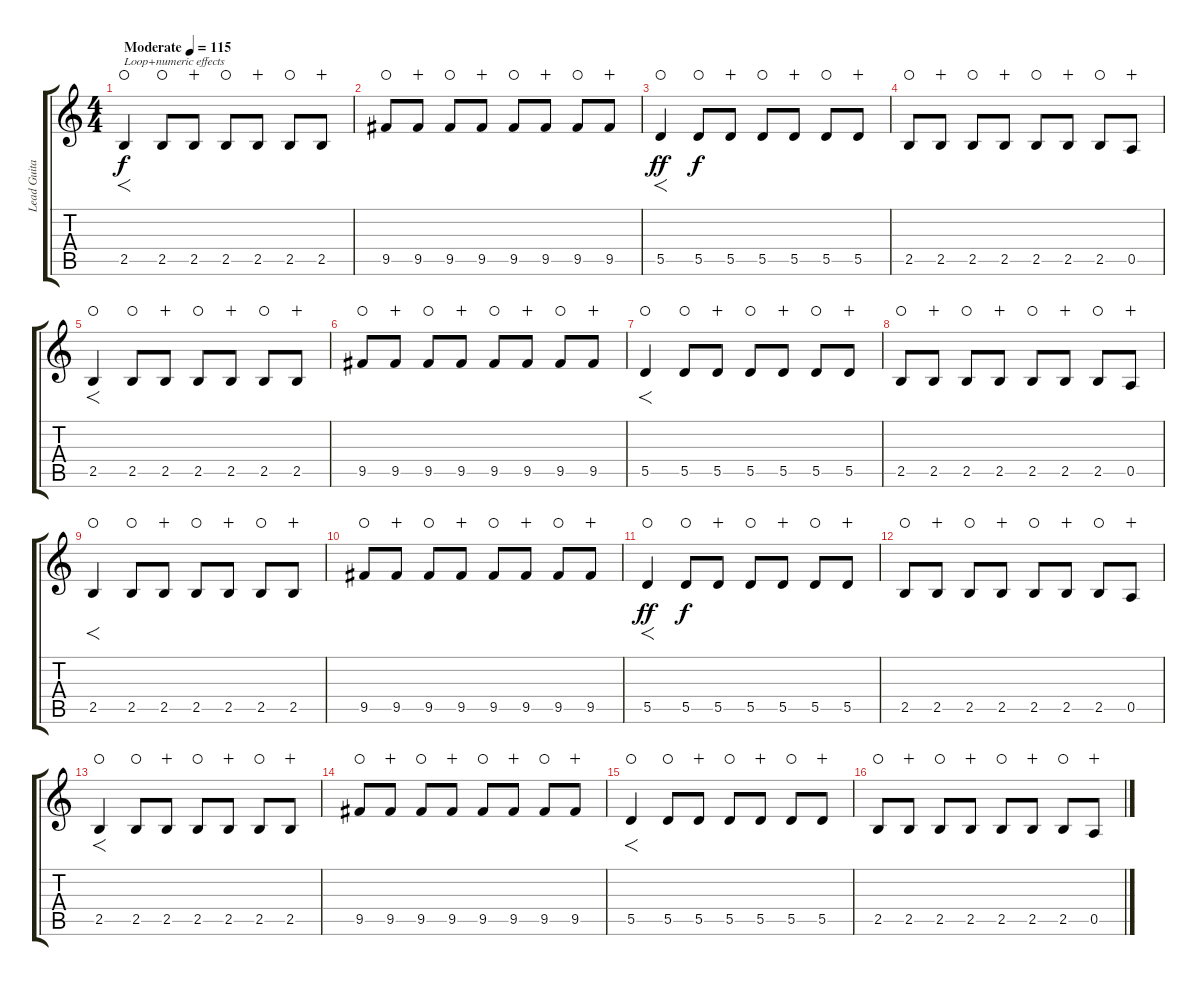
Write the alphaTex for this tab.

\track ("Lead Guitar" "Lead Guita") {instrument distortionguitar}
\staff {score tabs}
\tuning (E4 B3 G3 D3 A2 D2) {hide}
\ts (4 4)
\tempo (115 "Moderate")
\clef g2
\ks c
2.5.4{f txt "Loop+numeric effects" dy f instrument distortionguitar waho} 2.5.8{waho} 2.5.8{wahc} 2.5.8{waho} 2.5.8{wahc} 2.5.8{waho} 2.5.8{wahc} |
9.5.8{waho} 9.5.8{volume 5 wahc} 9.5.8{waho} 9.5.8{wahc} 9.5.8{waho} 9.5.8{wahc} 9.5.8{waho} 9.5.8{wahc} |
5.5.4{f dy ff volume 14 waho} 5.5.8{dy f waho} 5.5.8{wahc} 5.5.8{waho} 5.5.8{wahc} 5.5.8{waho} 5.5.8{wahc} |
2.5.8{waho} 2.5.8{wahc} 2.5.8{volume 6 waho} 2.5.8{wahc} 2.5.8{waho} 2.5.8{wahc} 2.5.8{waho} 0.5.8{wahc} |
2.5.4{f volume 14 waho} 2.5.8{waho} 2.5.8{wahc} 2.5.8{waho} 2.5.8{wahc} 2.5.8{waho} 2.5.8{wahc} |
9.5.8{waho} 9.5.8{volume 4 wahc} 9.5.8{waho} 9.5.8{wahc} 9.5.8{waho} 9.5.8{wahc} 9.5.8{waho} 9.5.8{wahc} |
5.5.4{f volume 14 waho} 5.5.8{waho} 5.5.8{wahc} 5.5.8{waho} 5.5.8{wahc} 5.5.8{waho} 5.5.8{wahc} |
2.5.8{waho} 2.5.8{wahc} 2.5.8{volume 4 waho} 2.5.8{wahc} 2.5.8{waho} 2.5.8{wahc} 2.5.8{waho} 0.5.8{wahc} |
2.5.4{f volume 14 waho} 2.5.8{waho} 2.5.8{wahc} 2.5.8{waho} 2.5.8{wahc} 2.5.8{waho} 2.5.8{wahc} |
9.5.8{waho} 9.5.8{volume 5 wahc} 9.5.8{waho} 9.5.8{wahc} 9.5.8{waho} 9.5.8{wahc} 9.5.8{waho} 9.5.8{wahc} |
5.5.4{f dy ff volume 14 waho} 5.5.8{dy f waho} 5.5.8{wahc} 5.5.8{waho} 5.5.8{wahc} 5.5.8{waho} 5.5.8{wahc} |
2.5.8{waho} 2.5.8{wahc} 2.5.8{volume 6 waho} 2.5.8{wahc} 2.5.8{waho} 2.5.8{wahc} 2.5.8{waho} 0.5.8{wahc} |
2.5.4{f volume 14 waho} 2.5.8{waho} 2.5.8{wahc} 2.5.8{waho} 2.5.8{wahc} 2.5.8{waho} 2.5.8{wahc} |
9.5.8{waho} 9.5.8{volume 4 wahc} 9.5.8{waho} 9.5.8{wahc} 9.5.8{waho} 9.5.8{wahc} 9.5.8{waho} 9.5.8{wahc} |
5.5.4{f volume 14 waho} 5.5.8{waho} 5.5.8{wahc} 5.5.8{waho} 5.5.8{wahc} 5.5.8{waho} 5.5.8{wahc} |
2.5.8{waho} 2.5.8{wahc} 2.5.8{volume 4 waho} 2.5.8{wahc} 2.5.8{waho} 2.5.8{wahc} 2.5.8{waho} 0.5.8{wahc}
